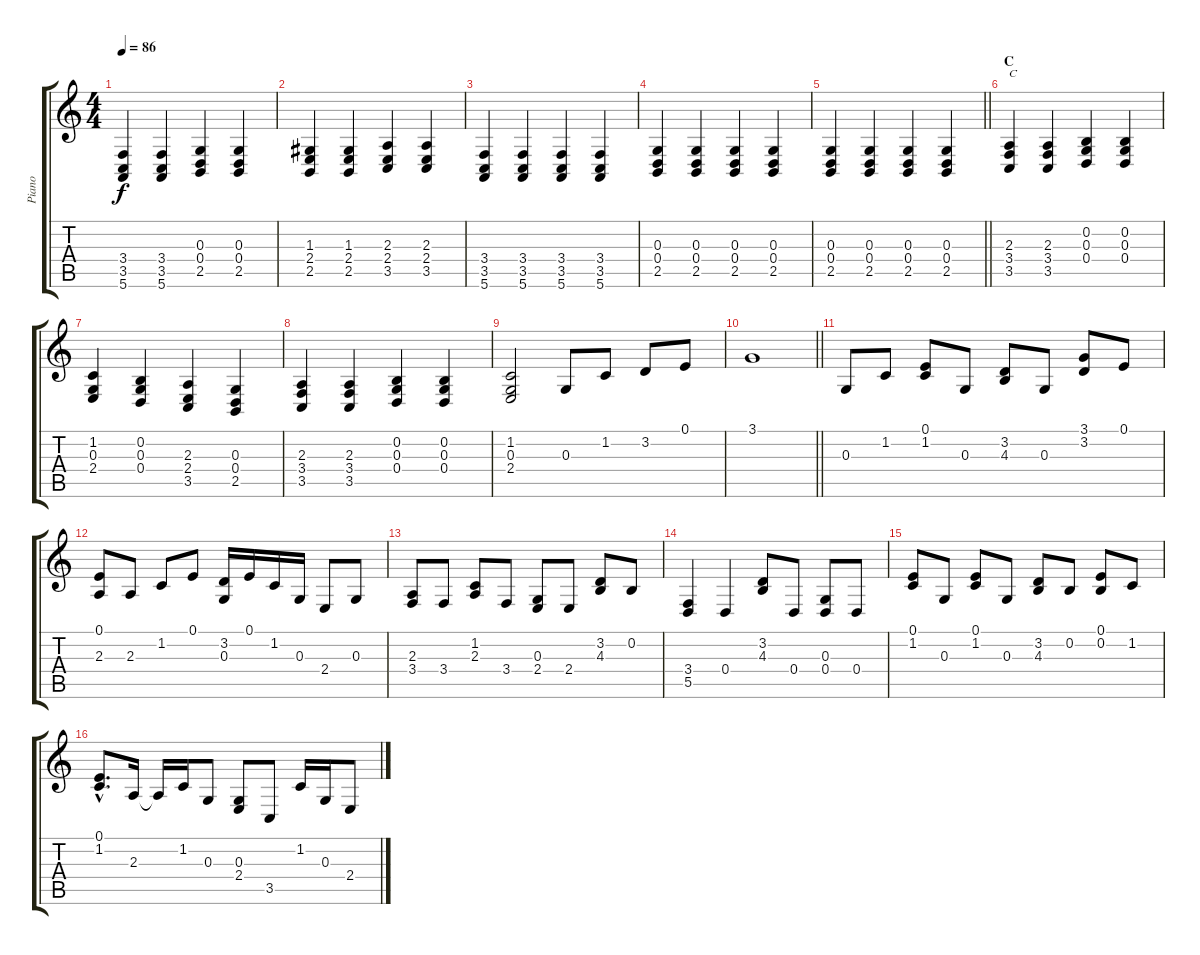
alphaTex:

\track ("Piano" "Piano") {instrument acousticgrandpiano}
\staff {score tabs}
\tuning (E4 B3 G3 D3 A2 E2) {hide}
\ts (4 4)
\tempo 86
\clef g2
\ks c
(3.4 3.5 5.6).4{dy f} (3.4 3.5 5.6).4 (0.3 0.4 2.5).4 (0.3 0.4 2.5).4 |
(1.3 2.4 2.5).4 (1.3 2.4 2.5).4 (2.3 2.4 3.5).4 (2.3 2.4 3.5).4 |
(3.4 3.5 5.6).4 (3.4 3.5 5.6).4 (3.4 3.5 5.6).4 (3.4 3.5 5.6).4 |
(0.3 0.4 2.5).4 (0.3 0.4 2.5).4 (0.3 0.4 2.5).4 (0.3 0.4 2.5).4 |
\barLineRight lightlight
(0.3 0.4 2.5).4 (0.3 0.4 2.5).4 (0.3 0.4 2.5).4 (0.3 0.4 2.5).4 |
\section ("" "C")
(2.3 3.4 3.5).4{txt "C"} (2.3 3.4 3.5).4 (0.2 0.3 0.4).4 (0.2 0.3 0.4).4 |
(1.2 0.3 2.4).4 (0.2 0.3 0.4).4 (2.3 2.4 3.5).4 (0.3 0.4 2.5).4 |
(2.3 3.4 3.5).4 (2.3 3.4 3.5).4 (0.2 0.3 0.4).4 (0.2 0.3 0.4).4 |
(1.2 0.3 2.4).2 0.3.8 1.2.8 3.2.8 0.1.8 |
\barLineRight lightlight
3.1.1 |
0.3.8 1.2.8 (0.1 1.2).8 0.3.8 (3.2 4.3).8 0.3.8 (3.1 3.2).8 0.1.8 |
(0.1 2.3).8 2.3.8 1.2.8 0.1.8 (3.2 0.3).16 0.1.16 1.2.16 0.3.16 2.4.8 0.3.8 |
(2.3 3.4).8 3.4.8 (1.2 2.3).8 3.4.8 (0.3 2.4).8 2.4.8 (3.2 4.3).8 0.2.8 |
(3.4 5.5).4 0.4.4 (3.2 4.3).8 0.4.8 (0.3 0.4).8 0.4.8 |
(0.1 1.2).8 0.3.8 (0.1 1.2).8 0.3.8 (3.2 4.3).8 0.2.8 (0.1 0.2).8 1.2.8 |
(0.1{hac} 1.2{hac}).8{d} 2.3.16 2.3{t}.16 1.2.16 0.3.8 (0.3 2.4).8 3.5.8 1.2.16 0.3.16 2.4.8
